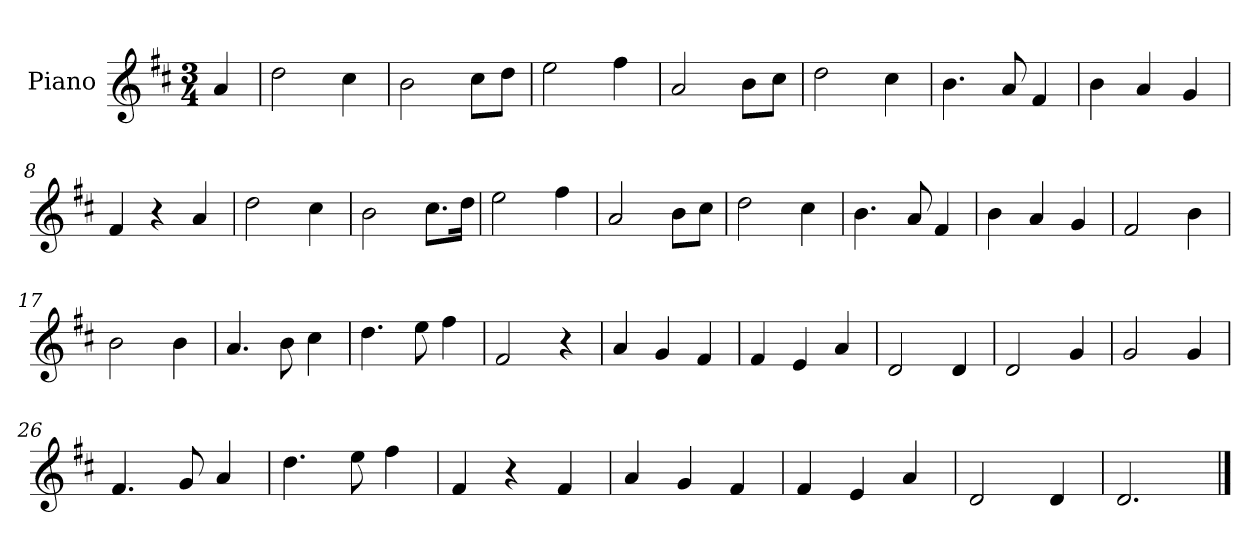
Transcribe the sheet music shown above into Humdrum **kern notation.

**kern
*part1
*staff1
*I"Piano
*I'Pno.
*clefG2
*k[f#c#]
*M3/4
=
4a/
=1
2dd\
4cc#\
=2
2b\
8cc#\L
8dd\J
=3
2ee\
4ff#\
=4
2a/
8b\L
8cc#\J
=5
2dd\
4cc#\
=6
4.b\
8a/
4f#/
=7
4b\
4a/
4g/
=8
4f#/
4r
4a/
=9
2dd\
4cc#\
=10
2b\
8.cc#\L
16dd\Jk
!!LO:LB:g=z
=11
2ee\
4ff#\
=12
2a/
8b\L
8cc#\J
=13
2dd\
4cc#\
=14
4.b\
8a/
4f#/
=15
4b\
4a/
4g/
=16
2f#/
4b\
=17
2b\
4b\
=18
4.a/
8b\
4cc#\
=19
4.dd\
8ee\
4ff#\
=20
2f#/
4r
=21
4a/
4g/
4f#/
!!LO:LB:g=z
=22
4f#/
4e/
4a/
=23
2d/
4d/
=24
2d/
4g/
=25
2g/
4g/
=26
4.f#/
8g/
4a/
=27
4.dd\
8ee\
4ff#\
=28
4f#/
4r
4f#/
=29
4a/
4g/
4f#/
=30
4f#/
4e/
4a/
=31
2d/
4d/
=32
2.d/
==
*-
